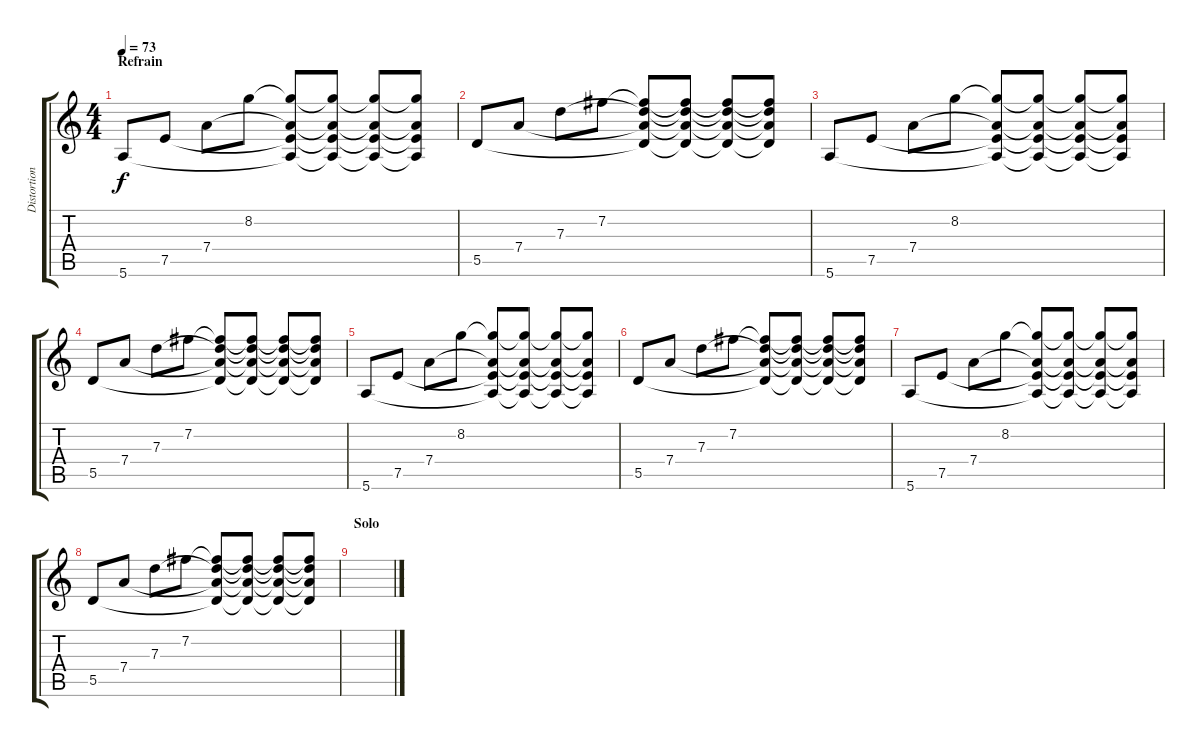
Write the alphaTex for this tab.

\track ("Distortion Guitar" "Distortion") {instrument overdrivenguitar}
\staff {score tabs}
\tuning (E4 B3 G3 D3 A2 E2) {hide}
\ts (4 4)
\section ("" "Refrain")
\tempo 73
\clef g2
\ks c
5.6.8{dy f balance 16} 7.5.8 7.4.8 8.2.8 (8.2{t} 7.4{t} 7.5{t} 5.6{t}).8 (8.2{t} 7.4{t} 7.5{t} 5.6{t}).8 (8.2{t} 7.4{t} 7.5{t} 5.6{t}).8 (8.2{t} 7.4{t} 7.5{t} 5.6{t}).8 |
5.5.8 7.4.8 7.3.8 7.2.8{balance 0} (7.2{t} 7.3{t} 7.4{t} 5.5{t}).8 (7.2{t} 7.3{t} 7.4{t} 5.5{t}).8 (7.2{t} 7.3{t} 7.4{t} 5.5{t}).8 (7.2{t} 7.3{t} 7.4{t} 5.5{t}).8 |
5.6.8 7.5.8 7.4.8 8.2.8 (8.2{t} 7.4{t} 7.5{t} 5.6{t}).8 (8.2{t} 7.4{t} 7.5{t} 5.6{t}).8 (8.2{t} 7.4{t} 7.5{t} 5.6{t}).8 (8.2{t} 7.4{t} 7.5{t} 5.6{t}).8 |
5.5.8{balance 16} 7.4.8 7.3.8 7.2.8 (7.2{t} 7.3{t} 7.4{t} 5.5{t}).8 (7.2{t} 7.3{t} 7.4{t} 5.5{t}).8 (7.2{t} 7.3{t} 7.4{t} 5.5{t}).8 (7.2{t} 7.3{t} 7.4{t} 5.5{t}).8 |
5.6.8 7.5.8 7.4.8 8.2.8{balance 0} (8.2{t} 7.4{t} 7.5{t} 5.6{t}).8 (8.2{t} 7.4{t} 7.5{t} 5.6{t}).8 (8.2{t} 7.4{t} 7.5{t} 5.6{t}).8 (8.2{t} 7.4{t} 7.5{t} 5.6{t}).8 |
5.5.8 7.4.8 7.3.8 7.2.8 (7.2{t} 7.3{t} 7.4{t} 5.5{t}).8 (7.2{t} 7.3{t} 7.4{t} 5.5{t}).8 (7.2{t} 7.3{t} 7.4{t} 5.5{t}).8 (7.2{t} 7.3{t} 7.4{t} 5.5{t}).8 |
5.6.8{balance 16} 7.5.8 7.4.8 8.2.8 (8.2{t} 7.4{t} 7.5{t} 5.6{t}).8 (8.2{t} 7.4{t} 7.5{t} 5.6{t}).8 (8.2{t} 7.4{t} 7.5{t} 5.6{t}).8 (8.2{t} 7.4{t} 7.5{t} 5.6{t}).8 |
5.5.8{balance 0} 7.4.8 7.3.8 7.2.8 (7.2{t} 7.3{t} 7.4{t} 5.5{t}).8 (7.2{t} 7.3{t} 7.4{t} 5.5{t}).8 (7.2{t} 7.3{t} 7.4{t} 5.5{t}).8 (7.2{t} 7.3{t} 7.4{t} 5.5{t}).8 |
\section ("" "Solo")
